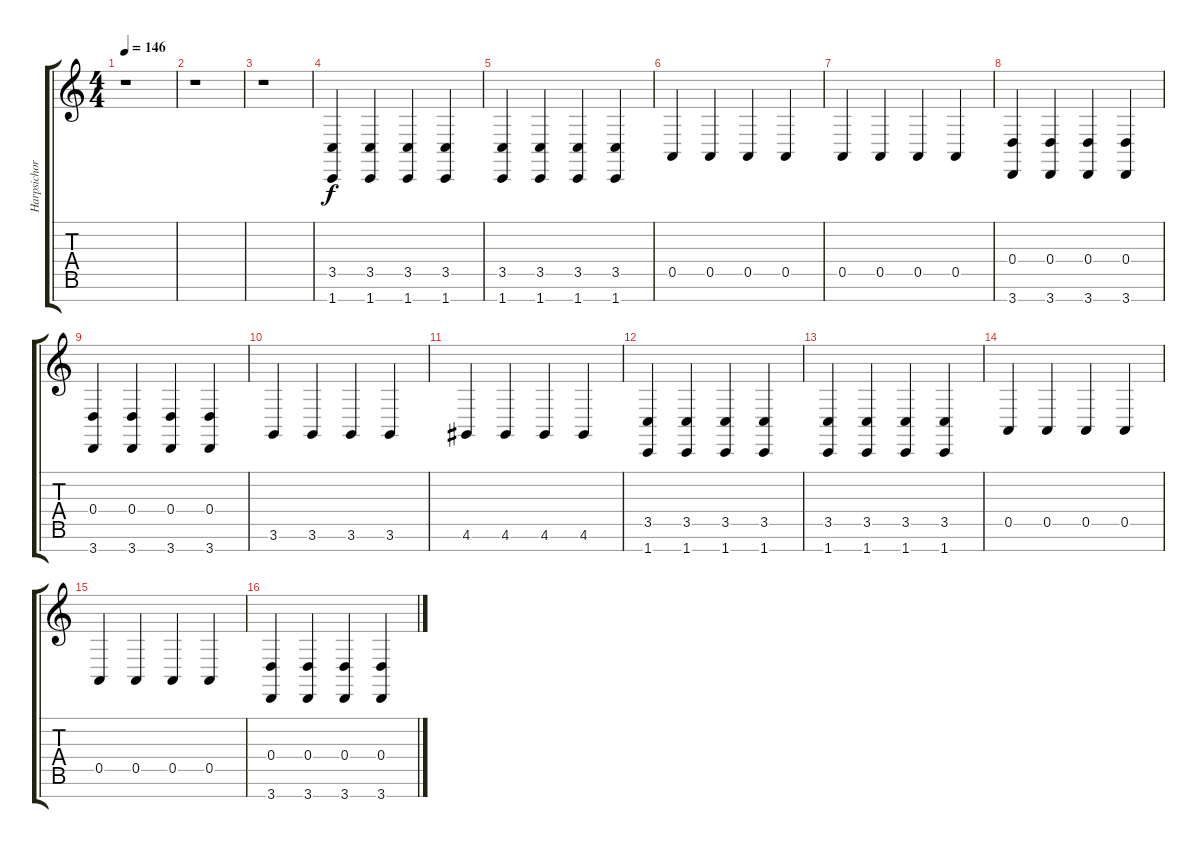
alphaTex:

\track ("Harpsichord" "Harpsichor") {instrument harpsichord}
\staff {score tabs}
\tuning (E4 B3 G3 D3 A2 E2 B1) {hide}
\ts (4 4)
\tempo 146
\clef g2
\ks c
r.1{dy f} |
r.1 |
r.1 |
(3.5 1.7).4 (3.5 1.7).4 (3.5 1.7).4 (3.5 1.7).4 |
(3.5 1.7).4 (3.5 1.7).4 (3.5 1.7).4 (3.5 1.7).4 |
0.5.4 0.5.4 0.5.4 0.5.4 |
0.5.4 0.5.4 0.5.4 0.5.4 |
(0.4 3.7).4 (0.4 3.7).4 (0.4 3.7).4 (0.4 3.7).4 |
(0.4 3.7).4 (0.4 3.7).4 (0.4 3.7).4 (0.4 3.7).4 |
3.6.4 3.6.4 3.6.4 3.6.4 |
4.6.4 4.6.4 4.6.4 4.6.4 |
(3.5 1.7).4 (3.5 1.7).4 (3.5 1.7).4 (3.5 1.7).4 |
(3.5 1.7).4 (3.5 1.7).4 (3.5 1.7).4 (3.5 1.7).4 |
0.5.4 0.5.4 0.5.4 0.5.4 |
0.5.4 0.5.4 0.5.4 0.5.4 |
(0.4 3.7).4 (0.4 3.7).4 (0.4 3.7).4 (0.4 3.7).4
